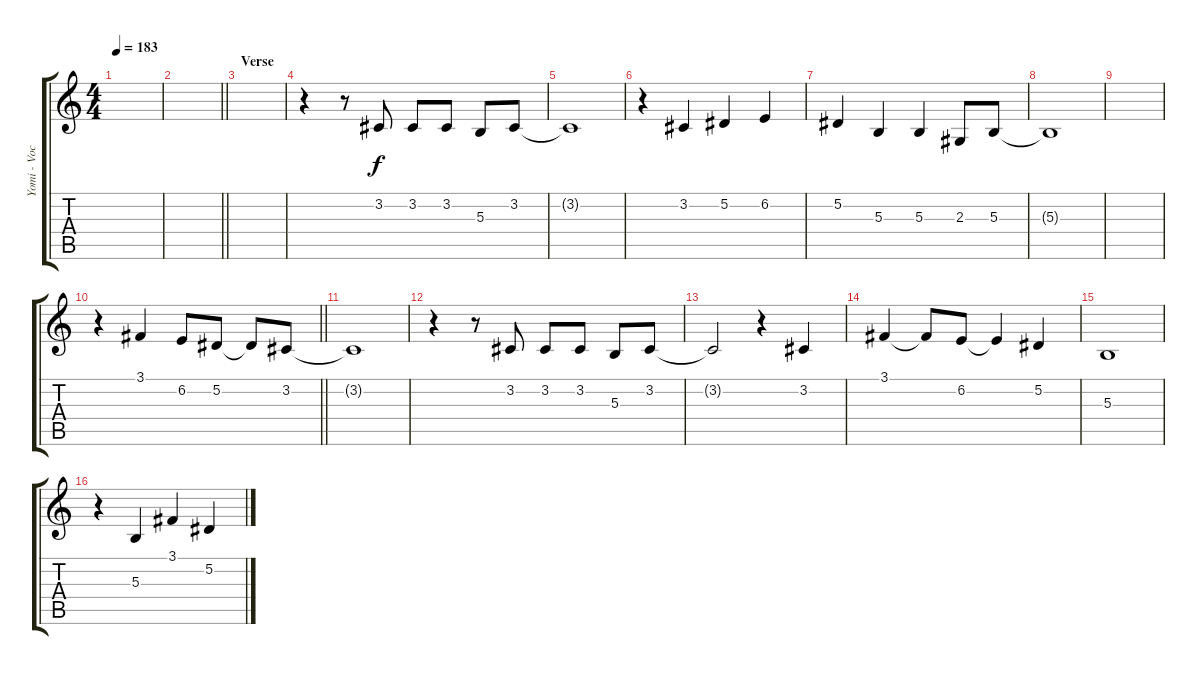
\track ("Yomi - Vocals" "Yomi - Voc") {instrument lead6voice}
\staff {score tabs}
\tuning (Eb4 Bb3 Gb3 Db3 Ab2 Eb2) {hide}
\ts (4 4)
\tempo 183
\clef g2
\ks c
|
\barLineRight lightlight
|
\section ("" "Verse")
|
r.4 r.8 3.2.8 3.2.8 3.2.8 5.3.8 3.2.8 |
3.2{t}.1 |
r.4 3.2.4 5.2.4 6.2.4 |
5.2.4 5.3.4 5.3.4 2.3.8 5.3.8 |
5.3{t}.1 |
|
\barLineRight lightlight
r.4 3.1.4 6.2.8 5.2.8 5.2{t}.8 3.2.8 |
\section ("" "")
3.2{t}.1 |
r.4 r.8 3.2.8 3.2.8 3.2.8 5.3.8 3.2.8 |
3.2{t}.2 r.4 3.2.4 |
3.1.4 3.1{t}.8 6.2.8 6.2{t}.4 5.2.4 |
5.3.1 |
r.4 5.3.4 3.1.4 5.2.4
